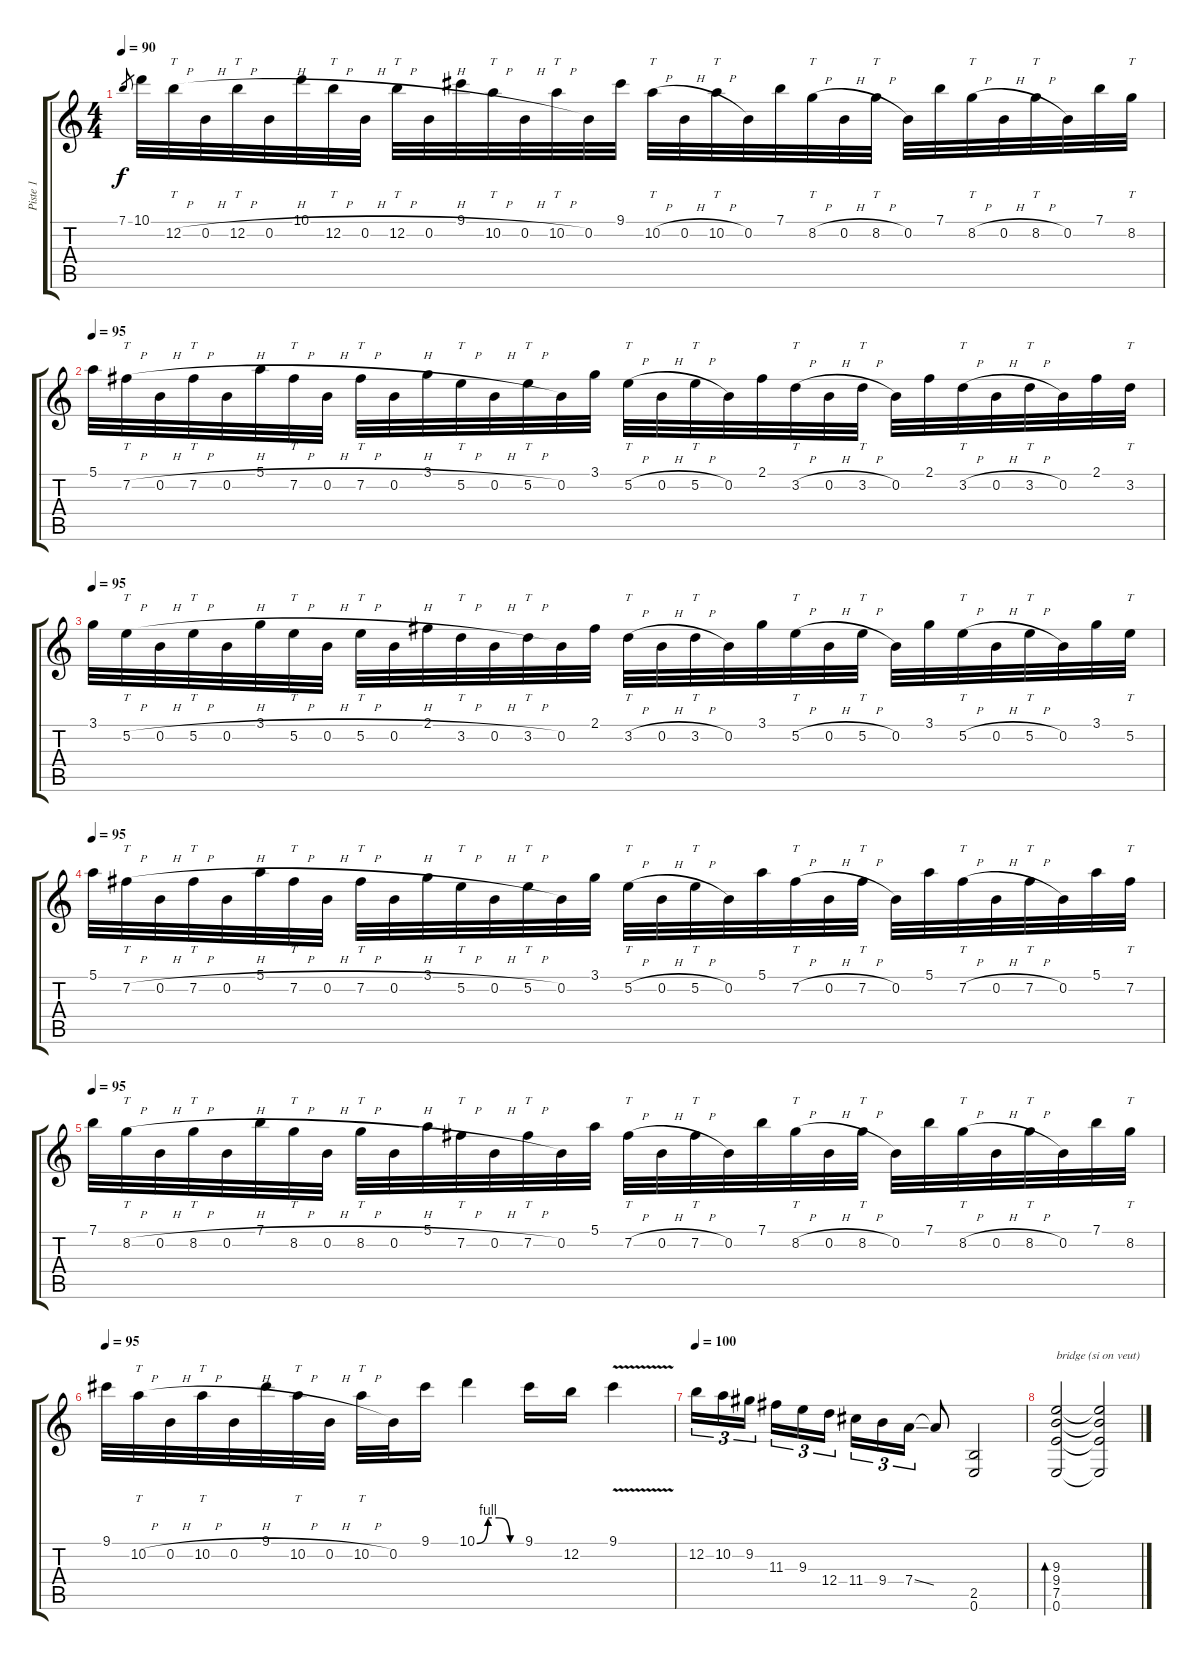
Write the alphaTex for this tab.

\track ("Piste 1" "Piste 1") {instrument distortionguitar}
\staff {score tabs}
\tuning (E4 B3 G3 D3 A2 E2) {hide}
\ts (4 4)
\tempo 90
\clef g2
\ks c
7.1.8{gr dy f} 10.1.32 12.2{h}.32{tt} 0.2{h}.32 12.2{h}.32{tt} 0.2{h}.32 10.1.32 12.2{h}.32{tt} 0.2{h}.32 12.2{h}.32{tt} 0.2{h}.32 9.1.32 10.2{h}.32{tt} 0.2{h}.32 10.2{h}.32{tt} 0.2.32 9.1.32 10.2{h}.32{tt} 0.2{h}.32 10.2{h}.32{tt} 0.2.32 7.1.32 8.2{h}.32{tt} 0.2{h}.32 8.2{h}.32{tt} 0.2.32 7.1.32 8.2{h}.32{tt} 0.2{h}.32 8.2{h}.32{tt} 0.2.32 7.1.32 8.2.32{tt} |
\tempo 95
5.1.32 7.2{h}.32{tt} 0.2{h}.32 7.2{h}.32{tt} 0.2{h}.32 5.1.32 7.2{h}.32{tt} 0.2{h}.32 7.2{h}.32{tt} 0.2{h}.32 3.1.32 5.2{h}.32{tt} 0.2{h}.32 5.2{h}.32{tt} 0.2.32 3.1.32 5.2{h}.32{tt} 0.2{h}.32 5.2{h}.32{tt} 0.2.32 2.1.32 3.2{h}.32{tt} 0.2{h}.32 3.2{h}.32{tt} 0.2.32 2.1.32 3.2{h}.32{tt} 0.2{h}.32 3.2{h}.32{tt} 0.2.32 2.1.32 3.2.32{tt} |
\tempo 95
3.1.32 5.2{h}.32{tt} 0.2{h}.32 5.2{h}.32{tt} 0.2{h}.32 3.1.32 5.2{h}.32{tt} 0.2{h}.32 5.2{h}.32{tt} 0.2{h}.32 2.1.32 3.2{h}.32{tt} 0.2{h}.32 3.2{h}.32{tt} 0.2.32 2.1.32 3.2{h}.32{tt} 0.2{h}.32 3.2{h}.32{tt} 0.2.32 3.1.32 5.2{h}.32{tt} 0.2{h}.32 5.2{h}.32{tt} 0.2.32 3.1.32 5.2{h}.32{tt} 0.2{h}.32 5.2{h}.32{tt} 0.2.32 3.1.32 5.2.32{tt} |
\tempo 95
5.1.32 7.2{h}.32{tt} 0.2{h}.32 7.2{h}.32{tt} 0.2{h}.32 5.1.32 7.2{h}.32{tt} 0.2{h}.32 7.2{h}.32{tt} 0.2{h}.32 3.1.32 5.2{h}.32{tt} 0.2{h}.32 5.2{h}.32{tt} 0.2.32 3.1.32 5.2{h}.32{tt} 0.2{h}.32 5.2{h}.32{tt} 0.2.32 5.1.32 7.2{h}.32{tt} 0.2{h}.32 7.2{h}.32{tt} 0.2.32 5.1.32 7.2{h}.32{tt} 0.2{h}.32 7.2{h}.32{tt} 0.2.32 5.1.32 7.2.32{tt} |
\tempo 95
7.1.32 8.2{h}.32{tt} 0.2{h}.32 8.2{h}.32{tt} 0.2{h}.32 7.1.32 8.2{h}.32{tt} 0.2{h}.32 8.2{h}.32{tt} 0.2{h}.32 5.1.32 7.2{h}.32{tt} 0.2{h}.32 7.2{h}.32{tt} 0.2.32 5.1.32 7.2{h}.32{tt} 0.2{h}.32 7.2{h}.32{tt} 0.2.32 7.1.32 8.2{h}.32{tt} 0.2{h}.32 8.2{h}.32{tt} 0.2.32 7.1.32 8.2{h}.32{tt} 0.2{h}.32 8.2{h}.32{tt} 0.2.32 7.1.32 8.2.32{tt} |
\tempo 95
9.1.32 10.2{h}.32{tt} 0.2{h}.32 10.2{h}.32{tt} 0.2{h}.32 9.1.32 10.2{h}.32{tt} 0.2{h}.32 10.2{h}.32{tt} 0.2.32 9.1.16 10.1{be (custom 0 0 15 4 30 4 45 0 60 0)}.4 9.1.16 12.2.16 9.1{v}.4 |
\tempo 100
12.2.16{tu (3 2)} 10.2.16{tu (3 2)} 9.2.16{tu (3 2)} 11.3.16{tu (3 2)} 9.3.16{tu (3 2)} 12.4.16{tu (3 2)} 11.4.16{tu (3 2)} 9.4.16{tu (3 2)} 7.4{ss}.16{tu (3 2)} 7.4{t}.8 (2.5 0.6).2 |
(9.3 9.4 7.5 0.6).2{bd 60 txt "bridge (si on veut)"} (9.3{t} 9.4{t} 7.5{t} 0.6{t}).2
